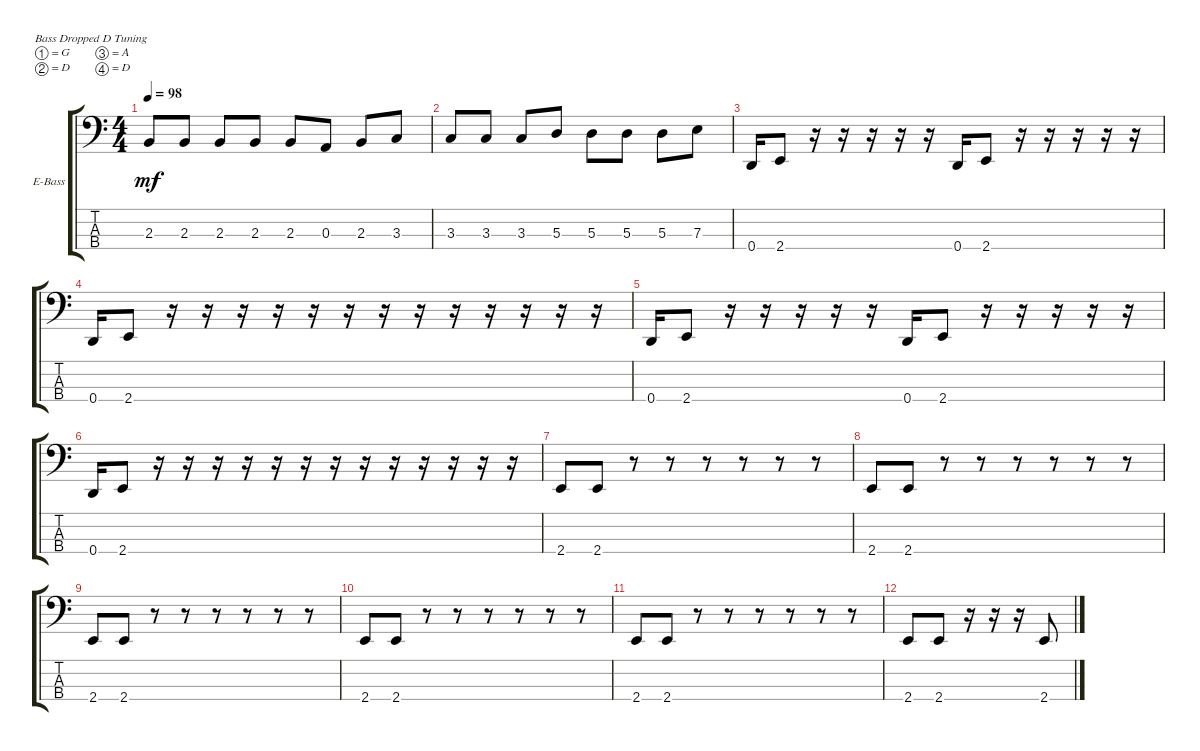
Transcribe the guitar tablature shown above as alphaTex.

\defaultSystemsLayout 4
\bracketExtendMode groupsimilarinstruments
\firstSystemTrackNameOrientation horizontal
\otherSystemsTrackNameOrientation horizontal
\track ("Paul Di Leo (Bass)" "E-Bass") {instrument electricbassfinger}
\staff {score tabs}
\tuning (G2 D2 A1 D1)
\ts (4 4)
\tempo 98
\clef f4
\scale
0.333333
\ks c
2.3.8{dy mf} 2.3.8 2.3.8 2.3.8 2.3.8 0.3.8 2.3.8 3.3.8 |
\scale
0.333333 3.3.8 3.3.8 3.3.8 5.3.8 5.3.8 5.3.8 5.3.8 7.3.8 |
\scale
0.333333 0.4.16 2.4.8 r.16 r.16 r.16 r.16 r.16 0.4.16 2.4.8 r.16 r.16 r.16 r.16 r.16 |
\scale
0.333333 0.4.16 2.4.8 r.16 r.16 r.16 r.16 r.16 r.16 r.16 r.16 r.16 r.16 r.16 r.16 r.16 |
\scale
0.333333 0.4.16 2.4.8 r.16 r.16 r.16 r.16 r.16 0.4.16 2.4.8 r.16 r.16 r.16 r.16 r.16 |
\scale
0.333333 0.4.16 2.4.8 r.16 r.16 r.16 r.16 r.16 r.16 r.16 r.16 r.16 r.16 r.16 r.16 r.16 |
\scale
0.333333 2.4.8 2.4.8 r.8 r.8 r.8 r.8 r.8 r.8 |
\scale
0.333333 2.4.8 2.4.8 r.8 r.8 r.8 r.8 r.8 r.8 |
\scale
0.333333 2.4.8 2.4.8 r.8 r.8 r.8 r.8 r.8 r.8 |
\scale
0.333333 2.4.8 2.4.8 r.8 r.8 r.8 r.8 r.8 r.8 |
\scale
0.333333 2.4.8 2.4.8 r.8 r.8 r.8 r.8 r.8 r.8 |
2.4.8 2.4.8 r.16 r.16 r.16 2.4.8
